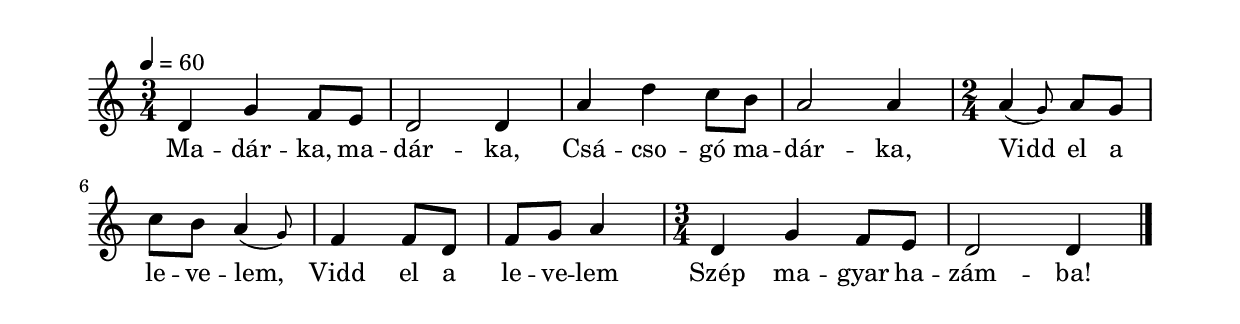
\paper {
  indent = 0\mm
  line-width = 180\mm
  oddHeaderMarkup = ""
  evenHeaderMarkup = ""
  oddFooterMarkup = ""
  evenFooterMarkup = ""
}

\score{
\relative c' {
\numericTimeSignature
\time 3/4
\key c \major
\tempo 4 = 60
d4 g f8 e d2 d4 | a'4 d c8 b a2 a4 | \time 2/4 \afterGrace a4( g8) a8 g c b \afterGrace a4( g8) f4 f8 d f g a4 | \time 3/4 d,4 g f8 e d2 d4 \bar "|."
} 
\addlyrics {
  Ma -- dár -- ka, ma -- dár -- ka,
  Csá -- cso -- gó ma -- dár -- ka,
  Vidd el a le -- ve -- lem,
  Vidd el a le -- ve -- lem
  Szép ma -- gyar ha -- zám -- ba!
  } 

\midi { }
\layout { }
}

\version "2.17.4"